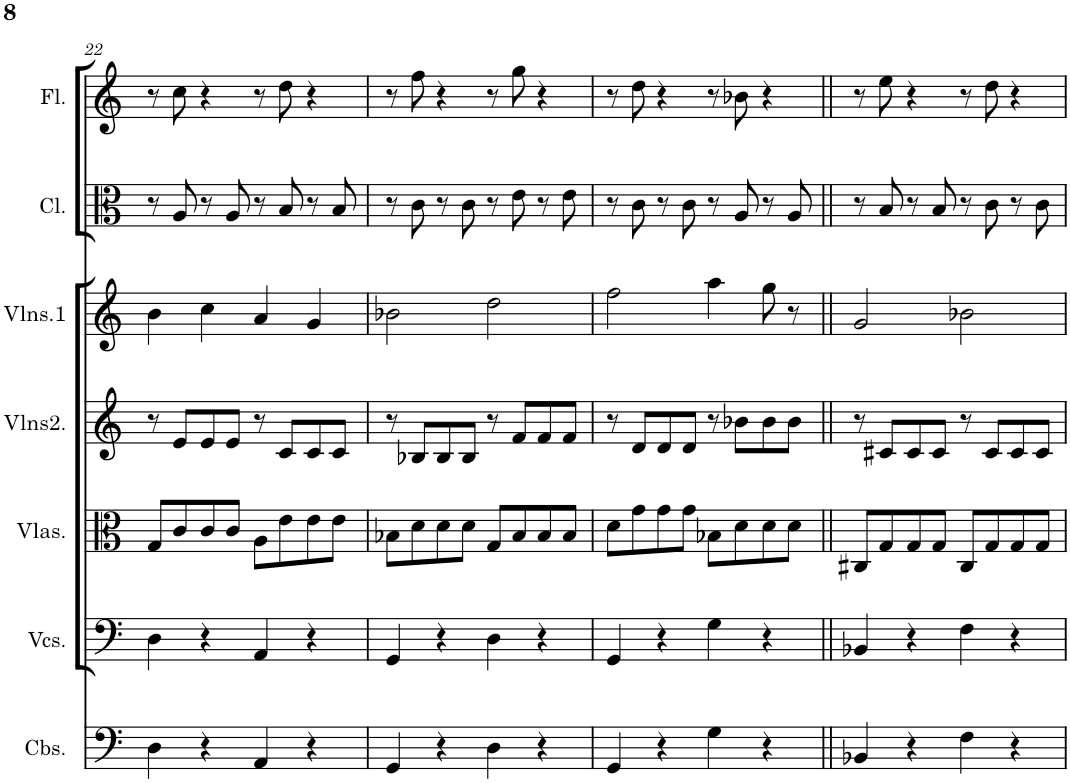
**kern	**kern	**kern	**kern	**kern	**kern	**kern
*part7	*part6	*part5	*part4	*part3	*part2	*part1
*staff7	*staff6	*staff5	*staff4	*staff3	*staff2	*staff1
*I"Contrabass Section	*I"Violoncello Section	*I"Viola Section	*I"Violin Section2	*I"Violin Section1	*I"Clarinet	*I"Flute
*I'Cbs.	*I'Vcs.	*I'Vlas.	*I'Vlns2.	*I'Vlns.1	*I'Cl.	*I'Fl.
!!LO:PB:g=z
*clefF4	*clefF4	*clefC3	*clefG2	*clefG2	*clefC3	*clefG2
*Trd7c12	*	*	*	*	*Trd1c2	*
*k[]	*k[]	*k[]	*k[]	*k[]	*k[]	*k[]
*M4/4	*M4/4	*M4/4	*M4/4	*M4/4	*M4/4	*M4/4
=22	=22	=22	=22	=22	=22	=22
4D\	4D\	8G/L	8r	4b\	8r	8r
.	.	8c/	8e/L	.	8A/	8cc\
4r	4r	8c/	8e/	4cc\	8r	4r
.	.	8c/J	8e/J	.	8A/	.
4AA/	4AA/	8A\L	8r	4a/	8r	8r
.	.	8e\	8c/L	.	8B/	8dd\
4r	4r	8e\	8c/	4g/	8r	4r
.	.	8e\J	8c/J	.	8B/	.
=23	=23	=23	=23	=23	=23	=23
4GG/	4GG/	8B-X\L	8r	2b-X\	8r	8r
.	.	8d\	8B-X/L	.	8c\	8ff\
4r	4r	8d\	8B-/	.	8r	4r
.	.	8d\J	8B-/J	.	8c\	.
4D\	4D\	8G/L	8r	2dd\	8r	8r
.	.	8B-/	8f/L	.	8e\	8gg\
4r	4r	8B-/	8f/	.	8r	4r
.	.	8B-/J	8f/J	.	8e\	.
=24	=24	=24	=24	=24	=24	=24
4GG/	4GG/	8d\L	8r	2ff\	8r	8r
.	.	8g\	8d/L	.	8c\	8dd\
4r	4r	8g\	8d/	.	8r	4r
.	.	8g\J	8d/J	.	8c\	.
4G\	4G\	8B-X\L	8r	4aa\	8r	8r
.	.	8d\	8b-X\L	.	8A/	8b-X\
4r	4r	8d\	8b-\	8gg\	8r	4r
.	.	8d\J	8b-\J	8r	8A/	.
=25||	=25||	=25||	=25||	=25||	=25||	=25||
4BB-X/	4BB-X/	8C#X/L	8r	2g/	8r	8r
.	.	8G/	8c#X/L	.	8B/	8ee\
4r	4r	8G/	8c#/	.	8r	4r
.	.	8G/J	8c#/J	.	8B/	.
4F\	4F\	8C#/L	8r	2b-X\	8r	8r
.	.	8G/	8c#/L	.	8c\	8dd\
4r	4r	8G/	8c#/	.	8r	4r
.	.	8G/J	8c#/J	.	8c\	.
=	=	=	=	=	=	=
*-	*-	*-	*-	*-	*-	*-
